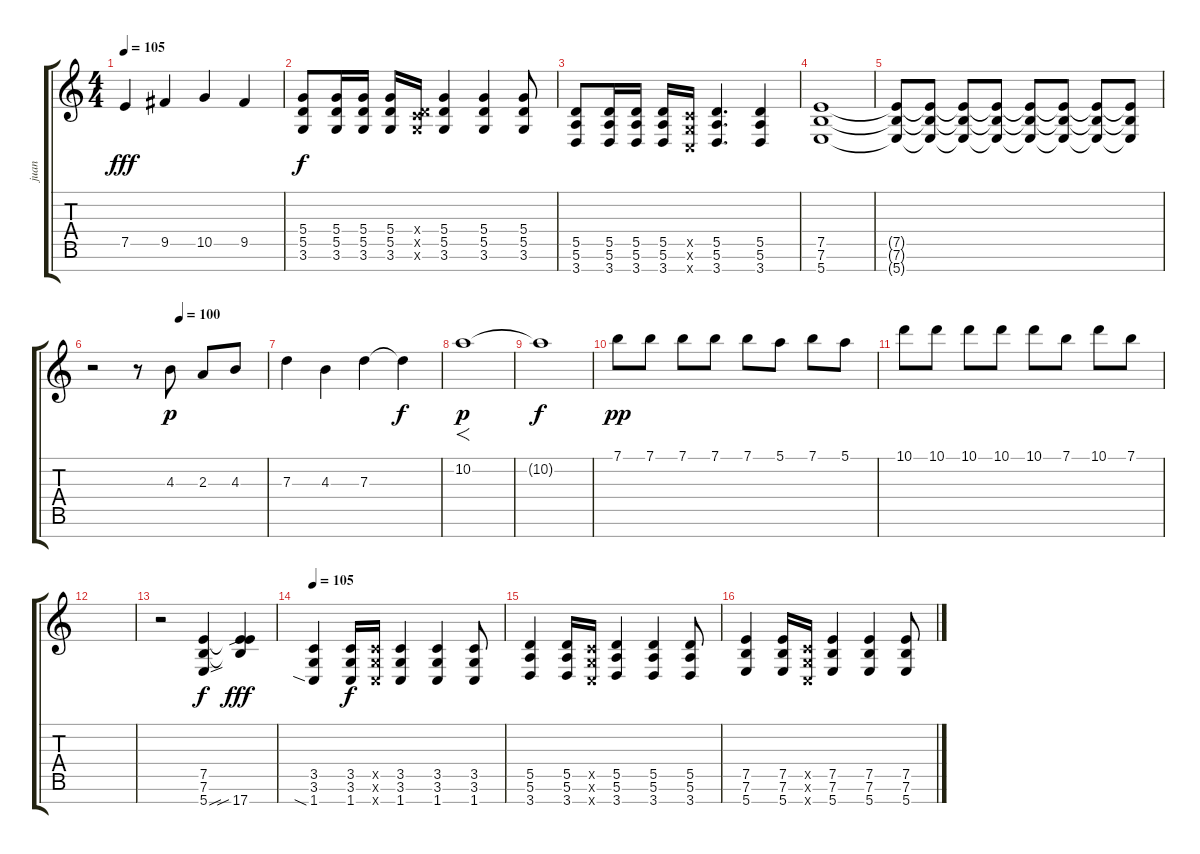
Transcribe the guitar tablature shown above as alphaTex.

\track ("juan" "juan") {instrument distortionguitar}
\staff {score tabs}
\tuning (E4 B3 G3 D3 A2 E2 B1) {hide}
\ts (4 4)
\tempo 105
\clef g2
\ks c
7.5.4{dy fff} 9.5.4 10.5.4 9.5.4 |
(5.4 5.5 3.6).8{dy f} (5.4 5.5 3.6).16 (5.4 5.5 3.6).16 (5.4 5.5 3.6).16 (0.4{x} 3.5{x} 3.6{x}).16 (5.4 5.5 3.6).4 (5.4 5.5 3.6).4 (5.4 5.5 3.6).8 |
(5.5 5.6 3.7).8 (5.5 5.6 3.7).16 (5.5 5.6 3.7).16 (5.5 5.6 3.7).16 (3.5{x} 3.6{x} 1.7{x}).16 (5.5 5.6 3.7).4{d} (5.5 5.6 3.7).4 |
(7.5 7.6 5.7).1 |
(7.5{t} 7.6{t} 5.7{t}).8{volume 10} (7.5{t} 7.6{t} 5.7{t}).8{volume 9} (7.5{t} 7.6{t} 5.7{t}).8{volume 8} (7.5{t} 7.6{t} 5.7{t}).8{volume 7} (7.5{t} 7.6{t} 5.7{t}).8{volume 6} (7.5{t} 7.6{t} 5.7{t}).8{volume 5} (7.5{t} 7.6{t} 5.7{t}).8{volume 4} (7.5{t} 7.6{t} 5.7{t}).8{volume 3} |
\tempo (100 0.5)
r.2{volume 13} r.8 4.3.8{dy p instrument choiraahs} 2.3.8 4.3.8 |
7.3.4 4.3.4 7.3.4 7.3{t}.4{dy f} |
10.2.1{f dy p} |
10.2{t}.1{dy f} |
7.1.8{dy pp instrument choiraahs} 7.1.8 7.1.8 7.1.8 7.1.8 5.1.8 7.1.8 5.1.8 |
10.1.8 10.1.8 10.1.8 10.1.8 10.1.8 7.1.8 10.1.8 7.1.8 |
|
r.2{instrument distortionguitar} (7.5 7.6 5.7{sou}).4{dy f balance 3} (7.5{t} 7.6{t} 17.7{sib}).4{dy fff balance 10} |
\tempo 105
(3.5 3.6 1.7{sia}).4 (3.5 3.6 1.7).16{dy f} (3.5{x} 3.6{x} 1.7{x}).16 (3.5 3.6 1.7).4 (3.5 3.6 1.7).4 (3.5 3.6 1.7).8 |
(5.5 5.6 3.7).4 (5.5 5.6 3.7).16 (3.5{x} 3.6{x} 1.7{x}).16 (5.5 5.6 3.7).4 (5.5 5.6 3.7).4 (5.5 5.6 3.7).8 |
(7.5 7.6 5.7).4 (7.5 7.6 5.7).16 (3.5{x} 3.6{x} 1.7{x}).16 (7.5 7.6 5.7).4 (7.5 7.6 5.7).4 (7.5 7.6 5.7).8
